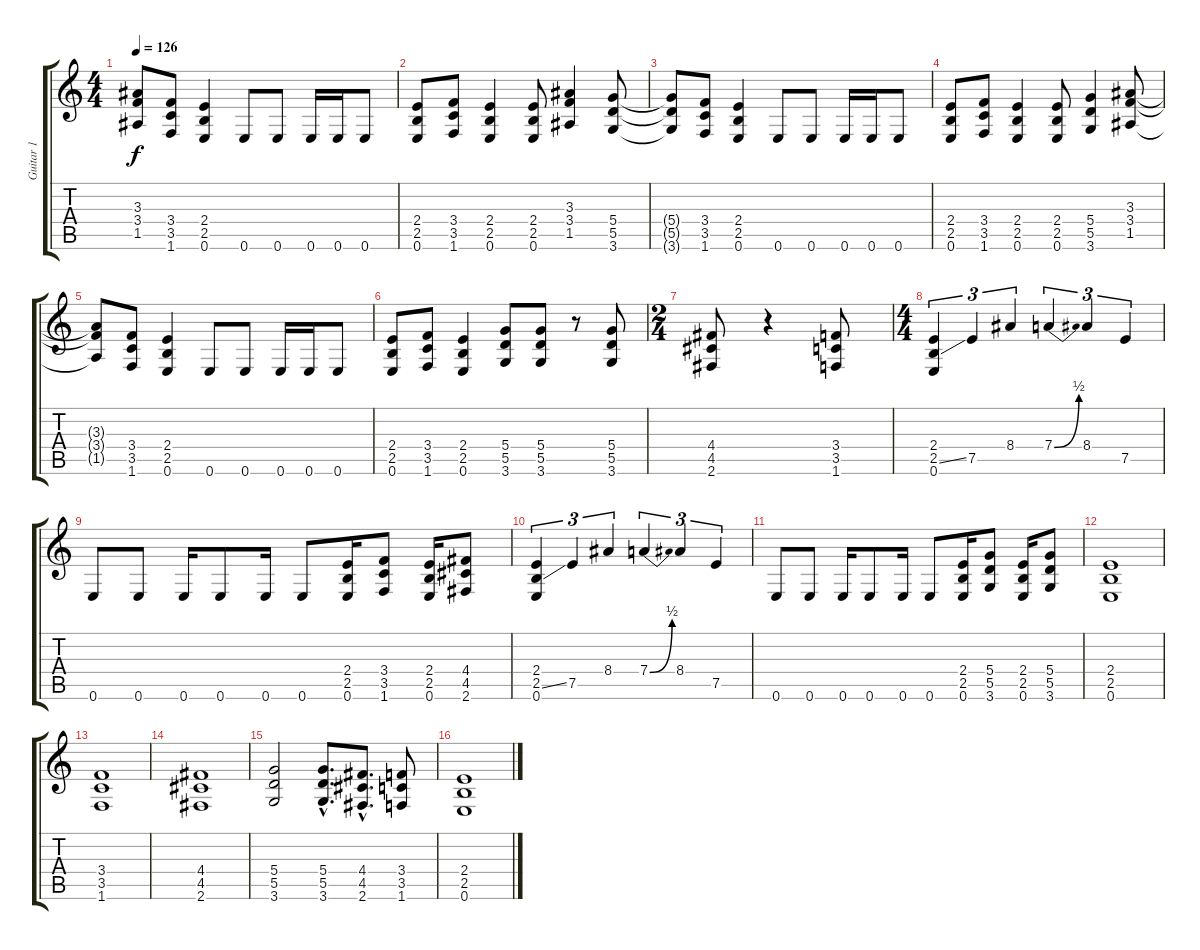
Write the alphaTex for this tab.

\track ("Guitar 1" "Guitar 1") {instrument distortionguitar}
\staff {score tabs}
\tuning (E4 B3 G3 D3 A2 E2) {hide}
\ts (4 4)
\tempo 126
\clef g2
\ks c
(3.3{t} 3.4{t} 1.5{t}).8{dy f} (3.4 3.5 1.6).8 (2.4 2.5 0.6).4 0.6.8 0.6.8 0.6.16 0.6.16 0.6.8 |
(2.4 2.5 0.6).8 (3.4 3.5 1.6).8 (2.4 2.5 0.6).4 (2.4 2.5 0.6).8 (3.3 3.4 1.5).4 (5.4 5.5 3.6).8 |
(5.4{t} 5.5{t} 3.6{t}).8 (3.4 3.5 1.6).8 (2.4 2.5 0.6).4 0.6.8 0.6.8 0.6.16 0.6.16 0.6.8 |
(2.4 2.5 0.6).8 (3.4 3.5 1.6).8 (2.4 2.5 0.6).4 (2.4 2.5 0.6).8 (5.4 5.5 3.6).4 (3.3 3.4 1.5).8 |
(3.3{t} 3.4{t} 1.5{t}).8 (3.4 3.5 1.6).8 (2.4 2.5 0.6).4 0.6.8 0.6.8 0.6.16 0.6.16 0.6.8 |
(2.4 2.5 0.6).8 (3.4 3.5 1.6).8 (2.4 2.5 0.6).4 (5.4 5.5 3.6).8 (5.4 5.5 3.6).8 r.8 (5.4 5.5 3.6).8 |
\ts (2 4)
(4.4 4.5 2.6).8 r.4 (3.4 3.5 1.6).8 |
\ts (4 4)
(2.4 2.5{ss} 0.6).4{tu (3 2)} 7.5.4{tu (3 2)} 8.4.4{tu (3 2)} 7.4{be (bend 0 0 60 2)}.4{tu (3 2)} 8.4.4{tu (3 2)} 7.5.4{tu (3 2)} |
0.6.8 0.6.8 0.6.16 0.6.8 0.6.16 0.6.8 (2.4 2.5 0.6).16 (3.4 3.5 1.6).8 (2.4 2.5 0.6).16 (4.4 4.5 2.6).8 |
(2.4 2.5{ss} 0.6).4{tu (3 2)} 7.5.4{tu (3 2)} 8.4.4{tu (3 2)} 7.4{be (bend 0 0 60 2)}.4{tu (3 2)} 8.4.4{tu (3 2)} 7.5.4{tu (3 2)} |
0.6.8 0.6.8 0.6.16 0.6.8 0.6.16 0.6.8 (2.4 2.5 0.6).16 (5.4 5.5 3.6).8 (2.4 2.5 0.6).16 (5.4 5.5 3.6).8 |
(2.4 2.5 0.6).1 |
(3.4 3.5 1.6).1 |
(4.4 4.5 2.6).1 |
(5.4 5.5 3.6).2 (5.4{hac} 5.5{hac} 3.6{hac}).8{d} (4.4{hac} 4.5{hac} 2.6{hac}).8{d} (3.4 3.5 1.6).8 |
(2.4 2.5 0.6).1
